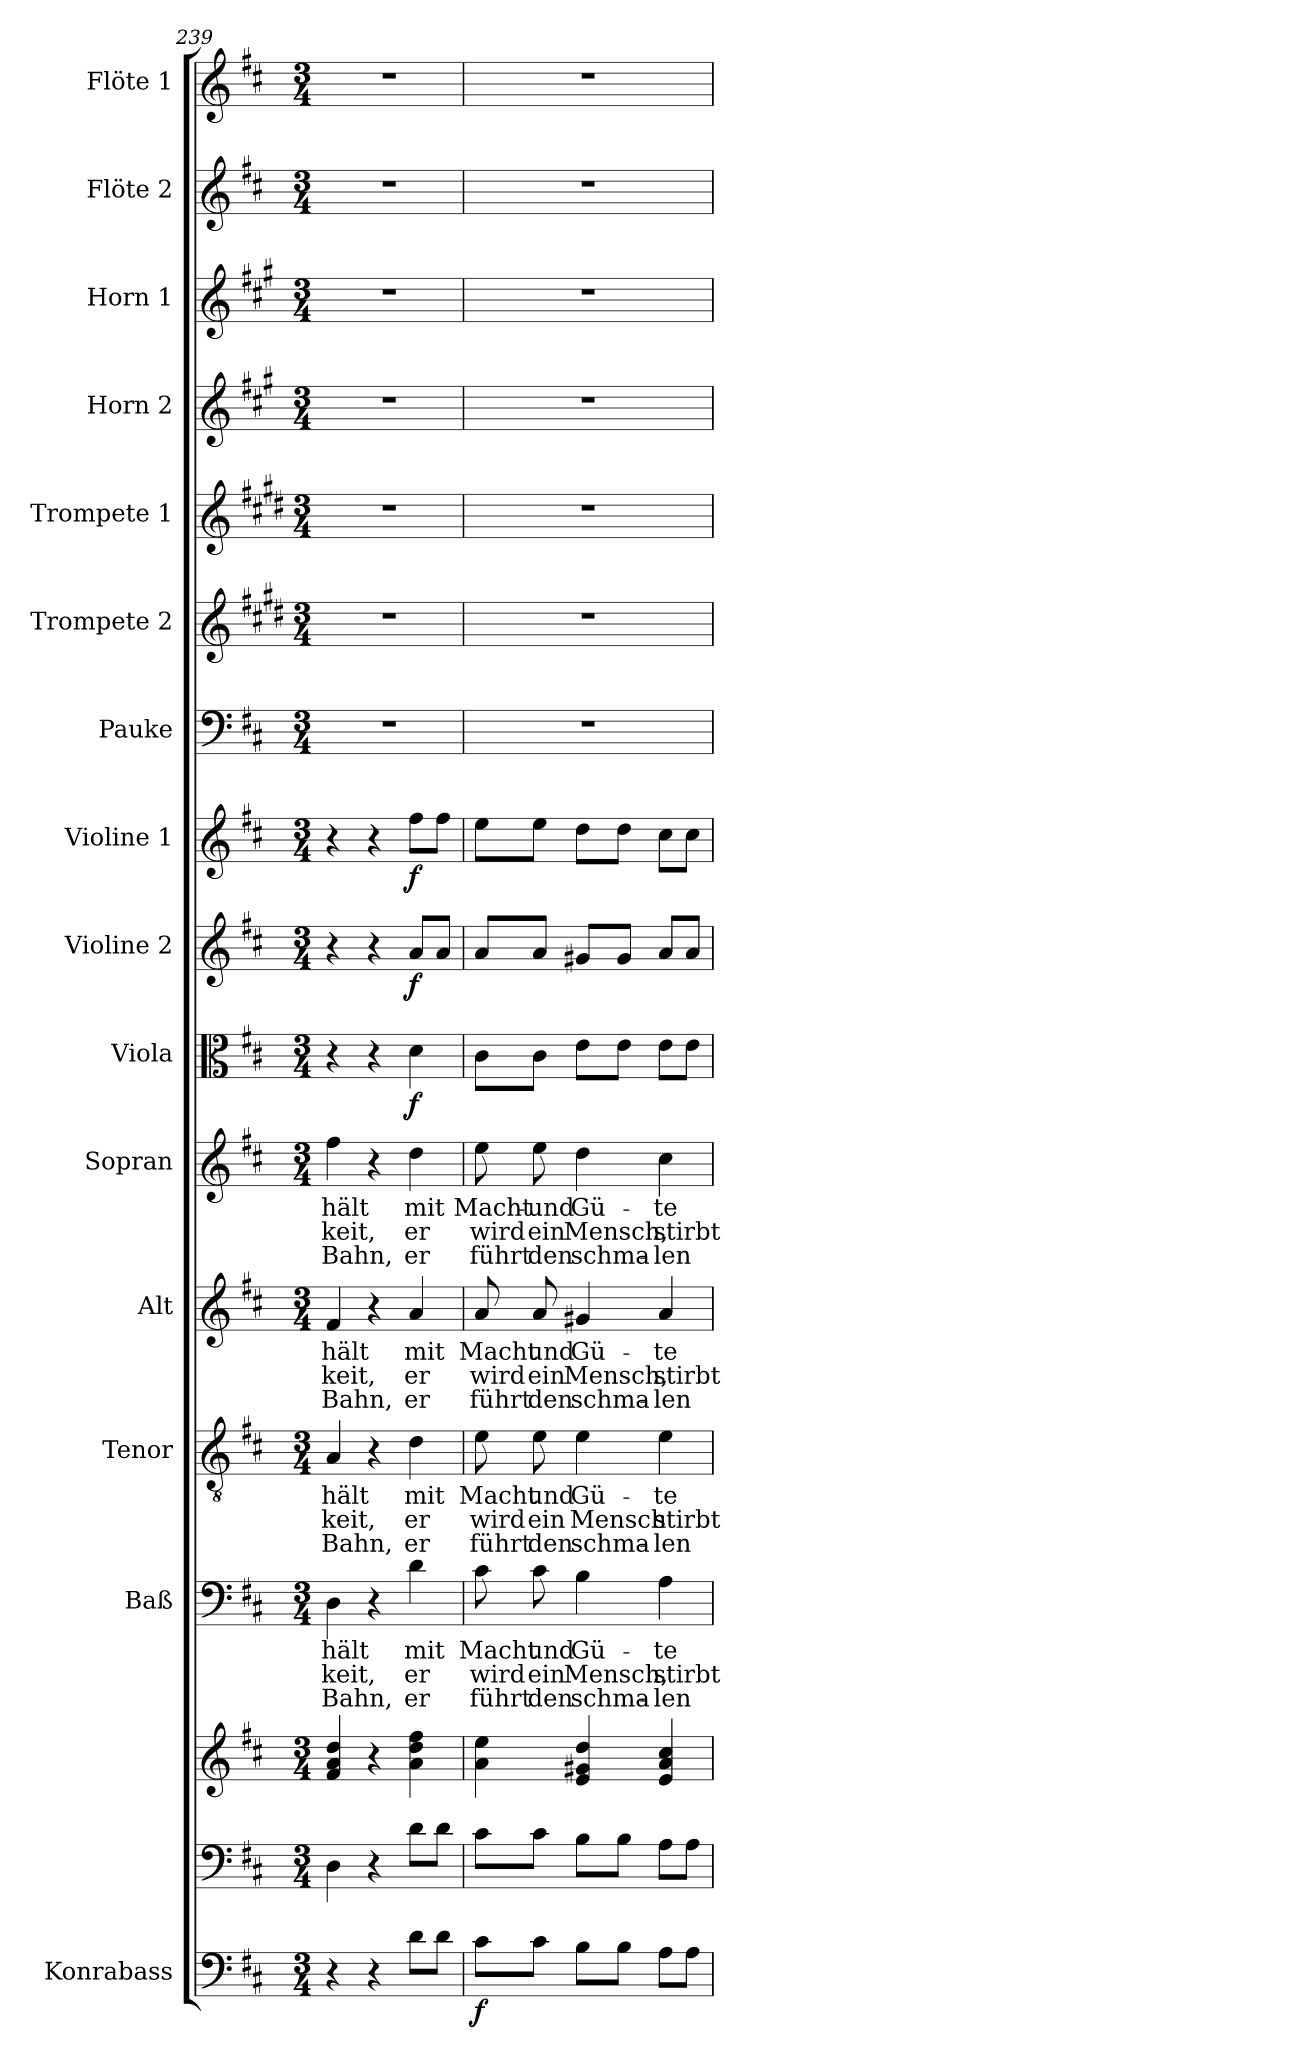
**kern	**dynam	**kern	**kern	**kern	**text	**text	**text	**kern	**text	**text	**text	**kern	**text	**text	**text	**kern	**text	**text	**text	**kern	**dynam	**kern	**dynam	**kern	**dynam	**kern	**kern	**kern	**kern	**kern	**kern	**kern
*part16	*part16	*part15	*part15	*part14	*part14	*part14	*part14	*part13	*part13	*part13	*part13	*part12	*part12	*part12	*part12	*part11	*part11	*part11	*part11	*part10	*part10	*part9	*part9	*part8	*part8	*part7	*part6	*part5	*part4	*part3	*part2	*part1
*staff17	*staff17	*staff16	*staff15	*staff14	*staff14	*staff14	*staff14	*staff13	*staff13	*staff13	*staff13	*staff12	*staff12	*staff12	*staff12	*staff11	*staff11	*staff11	*staff11	*staff10	*staff10	*staff9	*staff9	*staff8	*staff8	*staff7	*staff6	*staff5	*staff4	*staff3	*staff2	*staff1
*I"Konrabass	*	*	*	*I"Baß	*	*	*	*I"Tenor	*	*	*	*I"Alt	*	*	*	*I"Sopran	*	*	*	*I"Viola	*	*I"Violine 2	*	*I"Violine 1	*	*I"Pauke	*I"Trompete 2	*I"Trompete 1	*I"Horn 2	*I"Horn 1	*I"Flöte 2	*I"Flöte 1
*I'Kb.	*	*	*	*I'Baß	*	*	*	*I'Ten	*	*	*	*I'Alt	*	*	*	*I'Sop	*	*	*	*I'Vla.	*	*I'Vln. 2	*	*I'Vln. 1	*	*I'Pk.	*I'Trp. 2	*I'Trp. 1	*I'Hrn. 2	*I'Hrn. 1	*I'Fl. 2	*I'Fl. 1
*clefF4	*	*clefF4	*clefG2	*clefF4	*	*	*	*clefGv2	*	*	*	*clefG2	*	*	*	*clefG2	*	*	*	*clefC3	*	*clefG2	*	*clefG2	*	*clefF4	*clefG2	*clefG2	*clefG2	*clefG2	*clefG2	*clefG2
*ITrd7c12	*	*	*	*	*	*	*	*	*	*	*	*	*	*	*	*	*	*	*	*	*	*	*	*	*	*	*ITrd1c2	*ITrd1c2	*ITrd4c7	*ITrd4c7	*	*
*k[f#c#]	*	*k[f#c#]	*k[f#c#]	*k[f#c#]	*	*	*	*k[f#c#]	*	*	*	*k[f#c#]	*	*	*	*k[f#c#]	*	*	*	*k[f#c#]	*	*k[f#c#]	*	*k[f#c#]	*	*k[f#c#]	*k[f#c#]	*k[f#c#]	*k[f#c#]	*k[f#c#]	*k[f#c#]	*k[f#c#]
*D:	*	*D:	*D:	*D:	*	*	*	*D:	*	*	*	*D:	*	*	*	*D:	*	*	*	*D:	*	*D:	*	*D:	*	*D:	*D:	*D:	*D:	*D:	*D:	*D:
*M3/4	*	*M3/4	*M3/4	*M3/4	*	*	*	*M3/4	*	*	*	*M3/4	*	*	*	*M3/4	*	*	*	*M3/4	*	*M3/4	*	*M3/4	*	*M3/4	*M3/4	*M3/4	*M3/4	*M3/4	*M3/4	*M3/4
=239	=239	=239	=239	=239	=239	=239	=239	=239	=239	=239	=239	=239	=239	=239	=239	=239	=239	=239	=239	=239	=239	=239	=239	=239	=239	=239	=239	=239	=239	=239	=239	=239
!	!	!	!	!	!LO:LY:b	!LO:LY:b	!LO:LY:b	!	!LO:LY:b	!LO:LY:b	!LO:LY:b	!	!LO:LY:b	!LO:LY:b	!LO:LY:b	!	!LO:LY:b	!LO:LY:b	!LO:LY:b	!	!	!	!	!	!	!	!	!	!	!	!	!
4r	.	4D\	4f#/ 4a/ 4dd/	4D\	-hält	-keit,	Bahn,	4A/	-hält	-keit,	Bahn,	4f#/	-hält	-keit,	Bahn,	4ff#\	-hält	-keit,	Bahn,	4r	.	4r	.	4r	.	2.r	2.r	2.r	2.r	2.r	2.r	2.r
4r	.	4r	4r	4r	.	.	.	4r	.	.	.	4r	.	.	.	4r	.	.	.	4r	.	4r	.	4r	.	.	.	.	.	.	.	.
!	!	!	!	!	!LO:LY:b	!LO:LY:b	!LO:LY:b	!	!LO:LY:b	!LO:LY:b	!LO:LY:b	!	!LO:LY:b	!LO:LY:b	!LO:LY:b	!	!LO:LY:b	!LO:LY:b	!LO:LY:b	!	!LO:DY:b	!	!LO:DY:b	!	!LO:DY:b	!	!	!	!	!	!	!
8D\L	.	8d\L	4a\ 4dd\ 4ff#\	4d\	mit	er	er	4d\	mit	er	er	4a/	mit	er	er	4dd\	mit	er	er	4d\	f	8a/L	f	8ff#\L	f	.	.	.	.	.	.	.
8D\J	.	8d\J	.	.	.	.	.	.	.	.	.	.	.	.	.	.	.	.	.	.	.	8a/J	.	8ff#\J	.	.	.	.	.	.	.	.
=240	=240	=240	=240	=240	=240	=240	=240	=240	=240	=240	=240	=240	=240	=240	=240	=240	=240	=240	=240	=240	=240	=240	=240	=240	=240	=240	=240	=240	=240	=240	=240	=240
!	!LO:DY:b	!	!	!	!LO:LY:b	!LO:LY:b	!LO:LY:b	!	!LO:LY:b	!LO:LY:b	!LO:LY:b	!	!LO:LY:b	!LO:LY:b	!LO:LY:b	!	!LO:LY:b	!LO:LY:b	!LO:LY:b	!	!	!	!	!	!	!	!	!	!	!	!	!
8C#\L	f	8c#\L	4a\ 4ee\	8c#\	Macht	wird	führt	8e\	Macht	wird	führt	8a/	Macht	wird	führt	8ee\	Macht-	wird	führt	8c#\L	.	8a/L	.	8ee\L	.	2.r	2.r	2.r	2.r	2.r	2.r	2.r
!	!	!	!	!	!LO:LY:b	!LO:LY:b	!LO:LY:b	!	!LO:LY:b	!LO:LY:b	!LO:LY:b	!	!LO:LY:b	!LO:LY:b	!LO:LY:b	!	!LO:LY:b	!LO:LY:b	!LO:LY:b	!	!	!	!	!	!	!	!	!	!	!	!	!
8C#\J	.	8c#\J	.	8c#\	und	ein	den	8e\	und	ein	den	8a/	und	ein	den	8ee\	-und	ein	den	8c#\J	.	8a/J	.	8ee\J	.	.	.	.	.	.	.	.
!	!	!	!	!	!LO:LY:b	!LO:LY:b	!LO:LY:b	!	!LO:LY:b	!LO:LY:b	!LO:LY:b	!	!LO:LY:b	!LO:LY:b	!LO:LY:b	!	!LO:LY:b	!LO:LY:b	!LO:LY:b	!	!	!	!	!	!	!	!	!	!	!	!	!
8BB\L	.	8B\L	4e/ 4g#X/ 4dd/	4B\	Gü-	Mensch,	schma-	4e\	Gü-	Mensch	schma-	4g#X/	Gü-	Mensch,	schma-	4dd\	Gü-	Mensch,	schma-	8e\L	.	8g#X/L	.	8dd\L	.	.	.	.	.	.	.	.
8BB\J	.	8B\J	.	.	.	.	.	.	.	.	.	.	.	.	.	.	.	.	.	8e\J	.	8g#/J	.	8dd\J	.	.	.	.	.	.	.	.
!	!	!	!	!	!LO:LY:b	!LO:LY:b	!LO:LY:b	!	!LO:LY:b	!LO:LY:b	!LO:LY:b	!	!LO:LY:b	!LO:LY:b	!LO:LY:b	!	!LO:LY:b	!LO:LY:b	!LO:LY:b	!	!	!	!	!	!	!	!	!	!	!	!	!
8AA\L	.	8A\L	4e/ 4a/ 4cc#/	4A\	-te	stirbt	-len	4e\	-te	stirbt	-len	4a/	-te	stirbt	-len	4cc#\	-te	stirbt	-len	8e\L	.	8a/L	.	8cc#\L	.	.	.	.	.	.	.	.
8AA\J	.	8A\J	.	.	.	.	.	.	.	.	.	.	.	.	.	.	.	.	.	8e\J	.	8a/J	.	8cc#\J	.	.	.	.	.	.	.	.
=	=	=	=	=	=	=	=	=	=	=	=	=	=	=	=	=	=	=	=	=	=	=	=	=	=	=	=	=	=	=	=	=
*-	*-	*-	*-	*-	*-	*-	*-	*-	*-	*-	*-	*-	*-	*-	*-	*-	*-	*-	*-	*-	*-	*-	*-	*-	*-	*-	*-	*-	*-	*-	*-	*-
